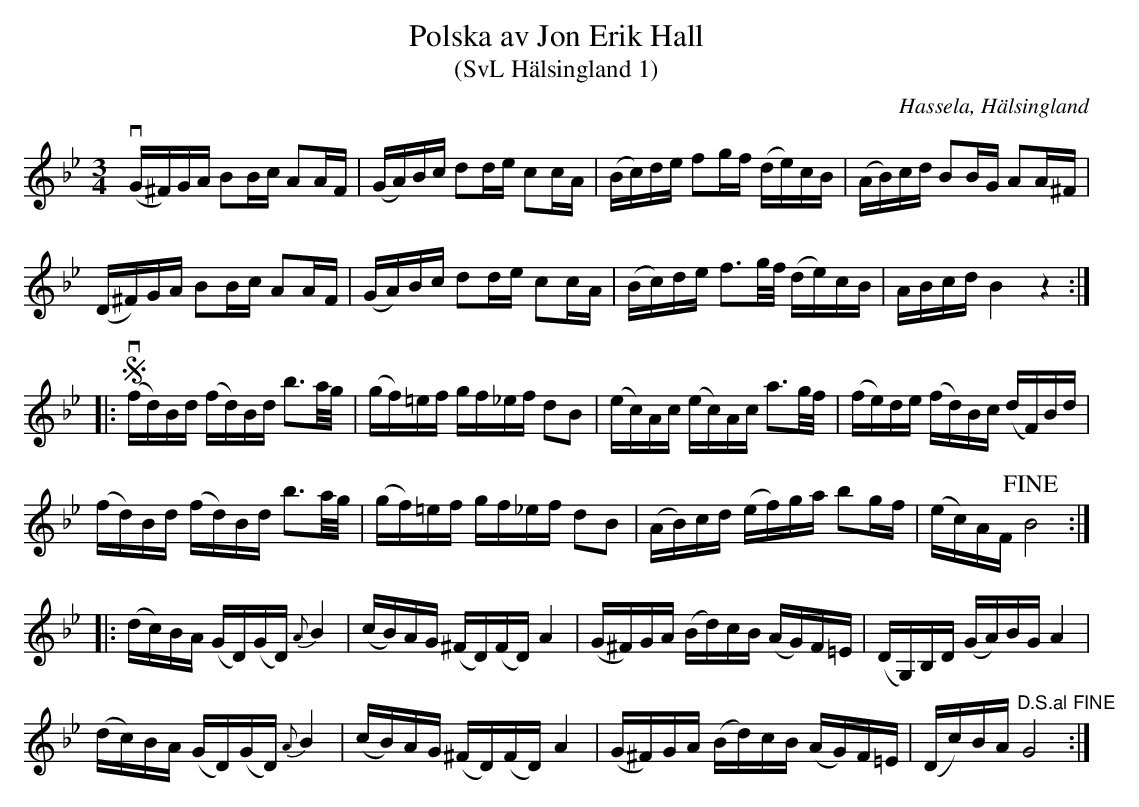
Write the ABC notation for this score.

X:1
T:Polska av Jon Erik Hall
T:(SvL Hälsingland 1)
O:Hassela, Hälsingland
O:Hassela, Hälsingland
M:3/4
L:1/16
K:Gm
!invisible!|: (vG^F)GA B2Bc A2AF | (GA)Bc d2de c2cA | (Bc)de f2gf (de)cB | (AB)cd B2BG A2A^F |
(D^F)GA B2Bc A2AF | (GA)Bc d2de c2cA | (Bc)de f3g/f/ (de)cB | ABcd B4 z4 :|
|:!segno!(vfd)Bd (fd)Bd b3a/g/ | (gf)=ef gf_ef d2B2 | (ec)Ac (ec)Ac a3g/f/ | (fe)de (fd)Bc (dF)Bd |
 (fd)Bd (fd)Bd b3a/g/ | (gf)=ef gf_ef d2B2 | (AB)cd (ef)ga b2gf | (ec)AF !fine!B8 ::
(dc)BA (GD)(GD) {A}B4 | (cB)AG (^FD)(FD) A4 | (G^F)GA (Bd)cB (AG)F=E | (DG,)B,D (GA)BG A4 |
(dc)BA (GD)(GD) {A}B4 | (cB)AG (^FD)(FD) A4 | (G^F)GA (Bd)cB (AG)F=E | (Dc)BA "D.S.al FINE" G8:|
